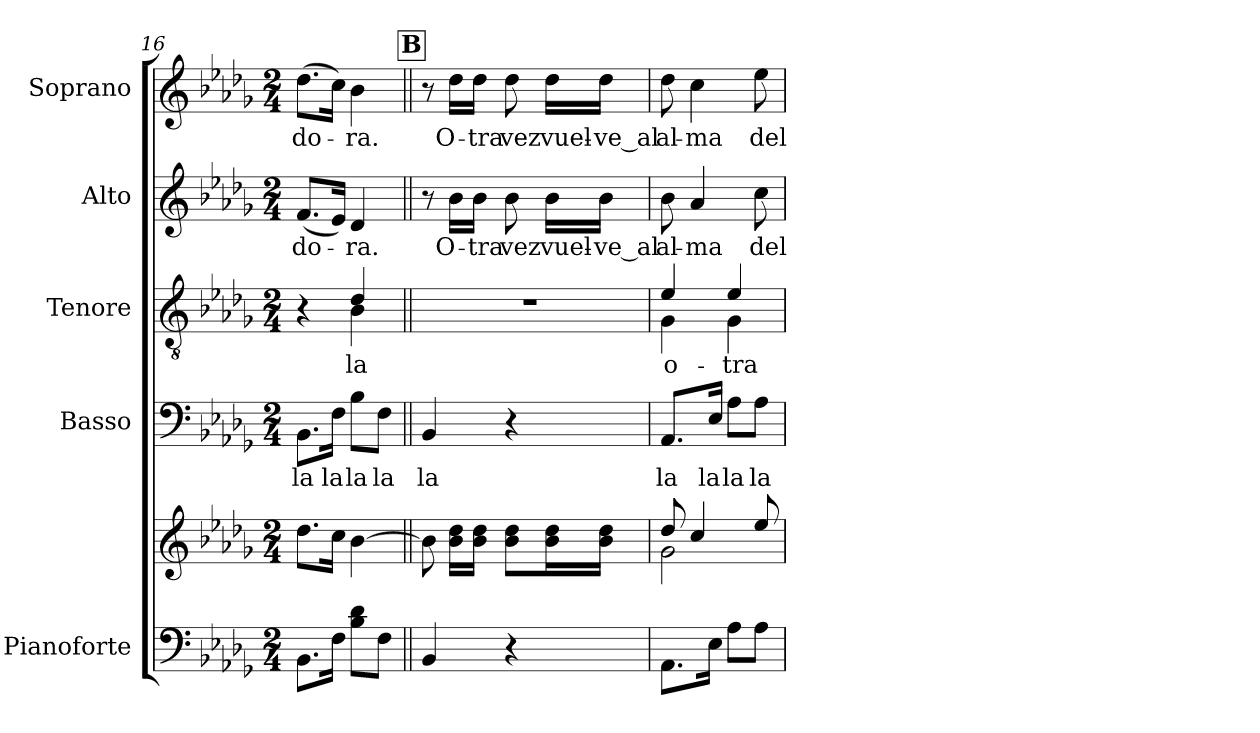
**kern	**kern	**kern	**text	**kern	**text	**kern	**text	**kern	**text
*part5	*part5	*part4	*part4	*part3	*part3	*part2	*part2	*part1	*part1
*staff6	*staff5	*staff4	*staff4	*staff3	*staff3	*staff2	*staff2	*staff1	*staff1
*I"Pianoforte	*	*I"Basso	*	*I"Tenore	*	*I"Alto	*	*I"Soprano	*
*	*	*I'B.	*	*I'T.	*	*I'A.	*	*I'S.	*
*clefF4	*clefG2	*clefF4	*	*clefGv2	*	*clefG2	*	*clefG2	*
*	*	*	*	*ITrd7c12	*	*	*	*	*
*k[b-e-a-d-g-]	*k[b-e-a-d-g-]	*k[b-e-a-d-g-]	*	*k[b-e-a-d-g-]	*	*k[b-e-a-d-g-]	*	*k[b-e-a-d-g-]	*
*b-:	*b-:	*b-:	*	*b-:	*	*b-:	*	*b-:	*
*M2/4	*M2/4	*M2/4	*	*M2/4	*	*M2/4	*	*M2/4	*
=16	=16	=16	=16	=16	=16	=16	=16	=16	=16
!	!	!	!LO:LY:b:color=#000000	!	!	!	!	!	!
*	*	*	*	*^	*	*	*	*	*
!	!	!	!	!	!	!	!	!LO:LY:b:color=#000000	!	!
!	!	!	!	!	!	!	!	!	!	!LO:LY:b:color=#000000
8.BB-i\L	8.dd-i\L	8.BB-i\L	la	4r	4ryy	.	(8.fi/L	-do-	(8.dd-i\L	-do-
!	!	!	!LO:LY:b:color=#000000	!	!	!	!	!	!	!
16Fi\Jk	16cci\Jk	16Fi\Jk	la	.	.	.	16e-i/Jk)	.	16cci\Jk)	.
!	!	!	!LO:LY:b:color=#000000	!	!	!	!	!	!	!
!	!	!	!	!	!	!LO:LY:b:color=#000000	!	!	!	!
!	!	!	!	!	!	!	!	!LO:LY:b:color=#000000	!	!
!	!	!	!	!	!	!	!	!	!	!LO:LY:b:color=#000000
8B-i\ 8d-iL	[4b-i\	8B-i\L	la	4D-i/	4BB-i\	la	4d-i/	-ra.	4b-i\	-ra.
!	!	!	!LO:LY:b:color=#000000	!	!	!	!	!	!	!
8Fi\J	.	8Fi\J	la	.	.	.	.	.	.	.
*	*	*	*	*v	*v	*	*	*	*	*
!!LO:REH:place=s1:B:color=#000000:enc=box:fs=17.1407:t=B
=17||	=17||	=17||	=17||	=17||	=17||	=17||	=17||	=17||	=17||
!	!	!	!LO:LY:b:color=#000000	!LO:N:vis=1	!	!	!	!	!
4BB-i/	8b-i\]	4BB-i/	la	2r	.	8r	.	8r	.
!	!	!	!	!	!	!	!LO:LY:b:color=#000000	!	!
!	!	!	!	!	!	!	!	!	!LO:LY:b:color=#000000
.	16b-i\ 16dd-iLL	.	.	.	.	16b-i\LL	O-	16dd-i\LL	O-
!	!	!	!	!	!	!	!LO:LY:b:color=#000000	!	!
!	!	!	!	!	!	!	!	!	!LO:LY:b:color=#000000
.	16b-i\ 16dd-iJJ	.	.	.	.	16b-i\JJ	-tra	16dd-i\JJ	-tra
!	!	!	!	!	!	!	!LO:LY:b:color=#000000	!	!
!	!	!	!	!	!	!	!	!	!LO:LY:b:color=#000000
4r	8b-i\ 8dd-iL	4r	.	.	.	8b-i\	vez	8dd-i\	vez
!	!	!	!	!	!	!	!LO:LY:b:color=#000000	!	!
!	!	!	!	!	!	!	!	!	!LO:LY:b:color=#000000
.	16b-i\ 16dd-iL	.	.	.	.	16b-i\LL	vuel-	16dd-i\LL	vuel-
!	!	!	!	!	!	!	!LO:LY:b:color=#000000	!	!
!	!	!	!	!	!	!	!	!	!LO:LY:b:color=#000000
.	16b-i\ 16dd-iJJ	.	.	.	.	16b-i\JJ	-ve_al	16dd-i\JJ	-ve_al
!!LO:LB:g=z
=18	=18	=18	=18	=18	=18	=18	=18	=18	=18
*	*^	*	*	*	*	*	*	*	*
!	!	!	!	!LO:LY:b:color=#000000	!	!	!	!	!	!
!	!	!	!	!	!	!LO:LY:b:color=#000000	!	!	!	!
*	*	*	*	*	*^	*	*	*	*	*
!	!	!	!	!	!	!	!	!	!LO:LY:b:color=#000000	!	!
!	!	!	!	!	!	!	!	!	!	!	!LO:LY:b:color=#000000
8.AA-i\L	8dd-i/	2g-i\	8.AA-i/L	la	4E-i/	4GG-i\	o-	8b-i\	al-	8dd-i\	al-
!	!	!	!	!	!	!	!	!	!LO:LY:b:color=#000000	!	!
!	!	!	!	!	!	!	!	!	!	!	!LO:LY:b:color=#000000
.	4cci/	.	.	.	.	.	.	4a-i/	-ma	4cci\	-ma
!	!	!	!	!LO:LY:b:color=#000000	!	!	!	!	!	!	!
16E-i\Jk	.	.	16E-i/Jk	la	.	.	.	.	.	.	.
!	!	!	!	!LO:LY:b:color=#000000	!	!	!	!	!	!	!
!	!	!	!	!	!	!	!LO:LY:b:color=#000000	!	!	!	!
8A-i\L	.	.	8A-i\L	la	4E-i/	4GG-i\	-tra	.	.	.	.
!	!	!	!	!LO:LY:b:color=#000000	!	!	!	!	!	!	!
!	!	!	!	!	!	!	!	!	!LO:LY:b:color=#000000	!	!
!	!	!	!	!	!	!	!	!	!	!	!LO:LY:b:color=#000000
8A-i\J	8ee-i/	.	8A-i\J	la	.	.	.	8cci\	del	8ee-i\	del
*	*v	*v	*	*	*v	*v	*	*	*	*	*
=	=	=	=	=	=	=	=	=	=
*-	*-	*-	*-	*-	*-	*-	*-	*-	*-
